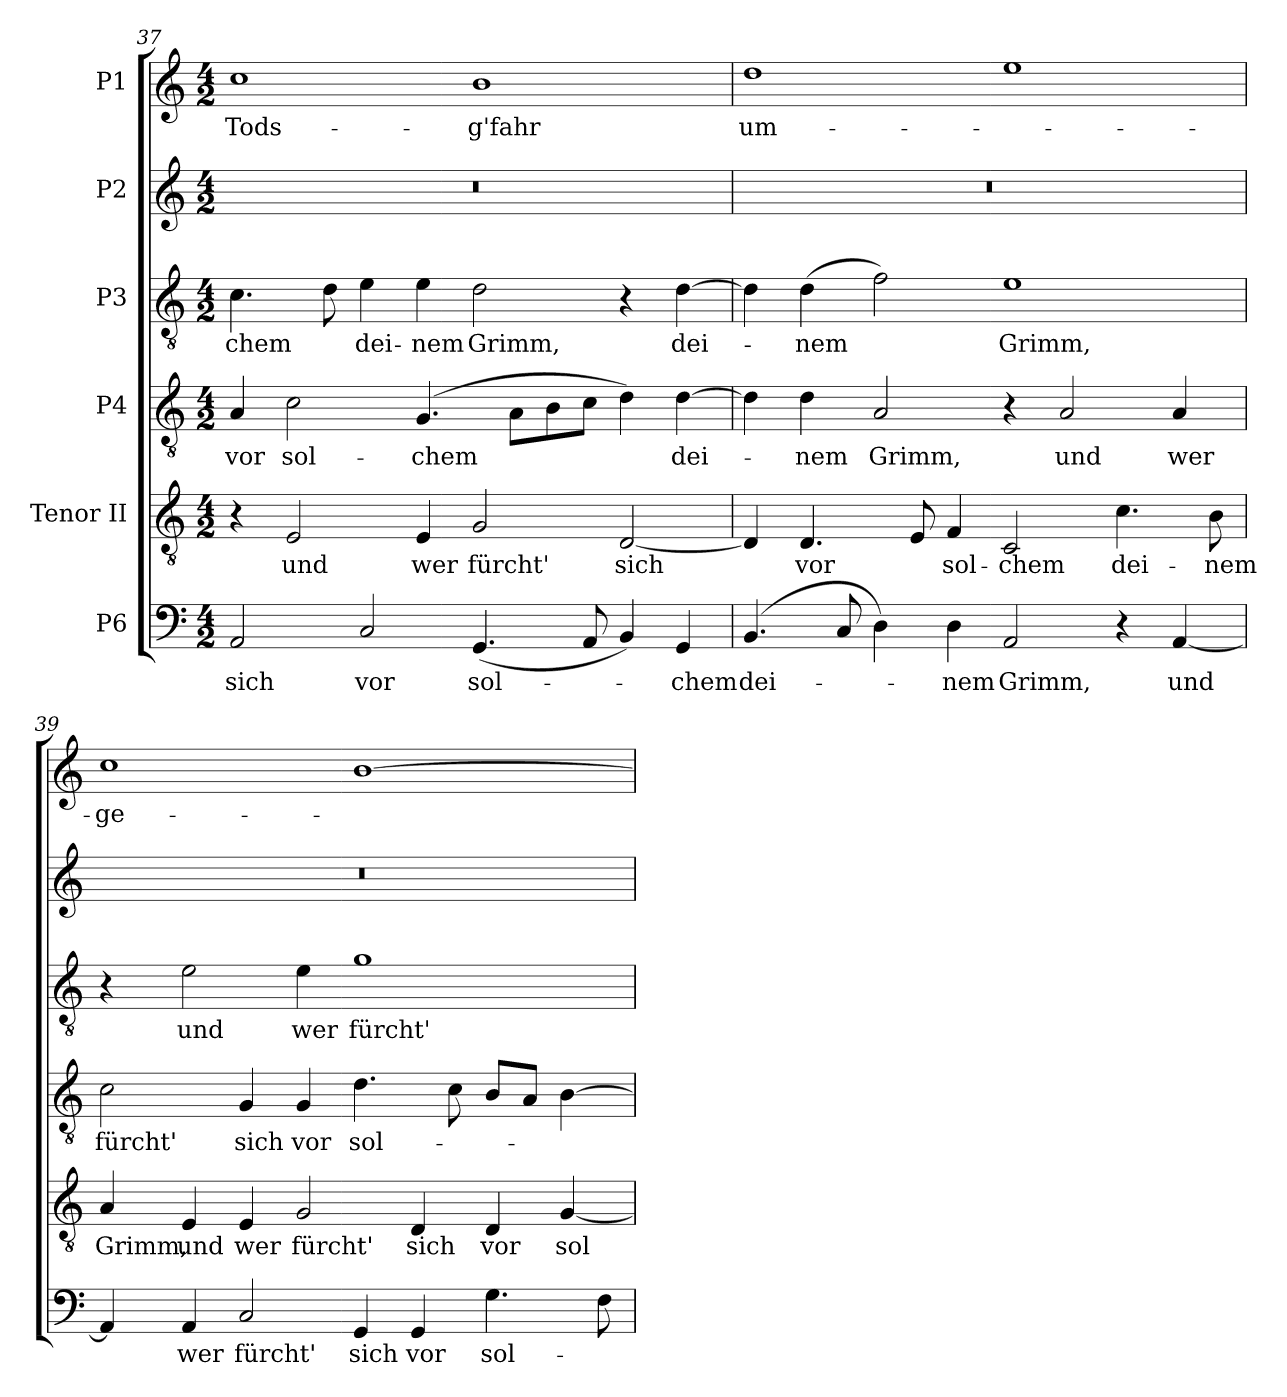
**kern	**text	**kern	**text	**kern	**text	**kern	**text	**kern	**kern	**text
*part6	*part6	*part5	*part5	*part4	*part4	*part3	*part3	*part2	*part1	*part1
*staff6	*staff6	*staff5	*staff5	*staff4	*staff4	*staff3	*staff3	*staff2	*staff1	*staff1
*I"P6	*	*I"Tenor II	*	*I"P4	*	*I"P3	*	*I"P2	*I"P1	*
!!LO:LB:g=z
*clefF4	*	*clefGv2	*	*clefGv2	*	*clefGv2	*	*clefG2	*clefG2	*
*	*	*ITrd7c12	*	*ITrd7c12	*	*ITrd7c12	*	*	*	*
*k[]	*	*k[]	*	*k[]	*	*k[]	*	*k[]	*k[]	*
*C:	*	*C:	*	*C:	*	*C:	*	*C:	*C:	*
*M4/2	*	*M4/2	*	*M4/2	*	*M4/2	*	*M4/2	*M4/2	*
=37	=37	=37	=37	=37	=37	=37	=37	=37	=37	=37
!	!LO:LY:b:color=#000000	!	!	!	!	!	!	!	!	!
!	!	!	!	!	!LO:LY:b:color=#000000	!	!	!	!	!
!	!	!	!	!	!	!	!LO:LY:b:color=#000000	!LO:N:vis=1	!	!
!	!	!	!	!	!	!	!	!	!	!LO:LY:b:color=#000000
2AAi/	sich	4r	.	4AAi/	vor	4.Ci\	-chem	0r	1cci	Tods-
!	!	!	!LO:LY:b:color=#000000	!	!	!	!	!	!	!
!	!	!	!	!	!LO:LY:b:color=#000000	!	!	!	!	!
.	.	2EEi/	und	2Ci\	sol-	.	.	.	.	.
.	.	.	.	.	.	8Di\	.	.	.	.
!	!LO:LY:b:color=#000000	!	!	!	!	!	!	!	!	!
!	!	!	!	!	!	!	!LO:LY:b:color=#000000	!	!	!
2Ci/	vor	.	.	.	.	4Ei\	dei-	.	.	.
!	!	!	!LO:LY:b:color=#000000	!	!	!	!	!	!	!
!	!	!	!	!	!LO:LY:b:color=#000000	!	!	!	!	!
!	!	!	!	!	!	!	!LO:LY:b:color=#000000	!	!	!
.	.	4EEi/	wer	(4.GGi/	-chem	4Ei\	-nem	.	.	.
!	!LO:LY:b:color=#000000	!	!	!	!	!	!	!	!	!
!	!	!	!LO:LY:b:color=#000000	!	!	!	!	!	!	!
!	!	!	!	!	!	!	!LO:LY:b:color=#000000	!	!	!
!	!	!	!	!	!	!	!	!	!	!LO:LY:b:color=#000000
(4.GGi/	sol-	2GGi/	fürcht'	.	.	2Di\	Grimm,	.	1bi	-g'fahr
.	.	.	.	8AAi\L	.	.	.	.	.	.
.	.	.	.	8BBi\	.	.	.	.	.	.
8AAi/	.	.	.	8Ci\J	.	.	.	.	.	.
!	!	!	!LO:LY:b:color=#000000	!	!	!	!	!	!	!
4BBi/)	.	[2DDi/	sich	4Di\)	.	4r	.	.	.	.
!	!LO:LY:b:color=#000000	!	!	!	!	!	!	!	!	!
!	!	!	!	!	!LO:LY:b:color=#000000	!	!	!	!	!
!	!	!	!	!	!	!	!LO:LY:b:color=#000000	!	!	!
4GGi/	-chem	.	.	[4Di\	dei-	[4Di\	dei-	.	.	.
=38	=38	=38	=38	=38	=38	=38	=38	=38	=38	=38
!	!LO:LY:b:color=#000000	!	!	!	!	!	!	!LO:N:vis=1	!	!
!	!	!	!	!	!	!	!	!	!	!LO:LY:b:color=#000000
(4.BBi/	dei-	4DDi/]	.	4Di\]	.	4Di\]	.	0r	1ddi	um-
!	!	!	!LO:LY:b:color=#000000	!	!	!	!	!	!	!
!	!	!	!	!	!LO:LY:b:color=#000000	!	!	!	!	!
!	!	!	!	!	!	!	!LO:LY:b:color=#000000	!	!	!
.	.	4.DDi/	vor	4Di\	-nem	(4Di\	-nem	.	.	.
8Ci/	.	.	.	.	.	.	.	.	.	.
!	!	!	!	!	!LO:LY:b:color=#000000	!	!	!	!	!
4Di\)	.	.	.	2AAi/	Grimm,	2Fi\)	.	.	.	.
.	.	8EEi/	.	.	.	.	.	.	.	.
!	!LO:LY:b:color=#000000	!	!	!	!	!	!	!	!	!
!	!	!	!LO:LY:b:color=#000000	!	!	!	!	!	!	!
4Di\	-nem	4FFi/	sol-	.	.	.	.	.	.	.
!	!LO:LY:b:color=#000000	!	!	!	!	!	!	!	!	!
!	!	!	!LO:LY:b:color=#000000	!	!	!	!	!	!	!
!	!	!	!	!	!	!	!LO:LY:b:color=#000000	!	!	!
2AAi/	Grimm,	2CCi/	-chem	4r	.	1Ei	Grimm,	.	1eei	.
!	!	!	!	!	!LO:LY:b:color=#000000	!	!	!	!	!
.	.	.	.	2AAi/	und	.	.	.	.	.
!	!	!	!LO:LY:b:color=#000000	!	!	!	!	!	!	!
4r	.	4.Ci\	dei-	.	.	.	.	.	.	.
!	!LO:LY:b:color=#000000	!	!	!	!	!	!	!	!	!
!	!	!	!	!	!LO:LY:b:color=#000000	!	!	!	!	!
[4AAi/	und	.	.	4AAi/	wer	.	.	.	.	.
!	!	!	!LO:LY:b:color=#000000	!	!	!	!	!	!	!
.	.	8BBi\	-nem	.	.	.	.	.	.	.
!!LO:LB:g=z
=39	=39	=39	=39	=39	=39	=39	=39	=39	=39	=39
!	!	!	!LO:LY:b:color=#000000	!	!	!	!	!	!	!
!	!	!	!	!	!LO:LY:b:color=#000000	!	!	!LO:N:vis=1	!	!
!	!	!	!	!	!	!	!	!	!	!LO:LY:b:color=#000000
4AAi/]	.	4AAi/	Grimm,	2Ci\	fürcht'	4r	.	0r	1cci	-ge-
!	!LO:LY:b:color=#000000	!	!	!	!	!	!	!	!	!
!	!	!	!LO:LY:b:color=#000000	!	!	!	!	!	!	!
!	!	!	!	!	!	!	!LO:LY:b:color=#000000	!	!	!
4AAi/	wer	4EEi/	und	.	.	2Ei\	und	.	.	.
!	!LO:LY:b:color=#000000	!	!	!	!	!	!	!	!	!
!	!	!	!LO:LY:b:color=#000000	!	!	!	!	!	!	!
!	!	!	!	!	!LO:LY:b:color=#000000	!	!	!	!	!
2Ci/	fürcht'	4EEi/	wer	4GGi/	sich	.	.	.	.	.
!	!	!	!LO:LY:b:color=#000000	!	!	!	!	!	!	!
!	!	!	!	!	!LO:LY:b:color=#000000	!	!	!	!	!
!	!	!	!	!	!	!	!LO:LY:b:color=#000000	!	!	!
.	.	2GGi/	fürcht'	4GGi/	vor	4Ei\	wer	.	.	.
!	!LO:LY:b:color=#000000	!	!	!	!	!	!	!	!	!
!	!	!	!	!	!LO:LY:b:color=#000000	!	!	!	!	!
!	!	!	!	!	!	!	!LO:LY:b:color=#000000	!	!	!
4GGi/	sich	.	.	4.Di\	sol-	1Gi	fürcht'	.	[1bi	.
!	!LO:LY:b:color=#000000	!	!	!	!	!	!	!	!	!
!	!	!	!LO:LY:b:color=#000000	!	!	!	!	!	!	!
4GGi/	vor	4DDi/	sich	.	.	.	.	.	.	.
.	.	.	.	8Ci\	.	.	.	.	.	.
!	!LO:LY:b:color=#000000	!	!	!	!	!	!	!	!	!
!	!	!	!LO:LY:b:color=#000000	!	!	!	!	!	!	!
4.Gi\	sol-	4DDi/	vor	8BBi/L	.	.	.	.	.	.
.	.	.	.	8AAi/J	.	.	.	.	.	.
!	!	!	!LO:LY:b:color=#000000	!	!	!	!	!	!	!
.	.	[4GGi/	sol-	[4BBi\	.	.	.	.	.	.
8Fi\	.	.	.	.	.	.	.	.	.	.
=	=	=	=	=	=	=	=	=	=	=
*-	*-	*-	*-	*-	*-	*-	*-	*-	*-	*-
